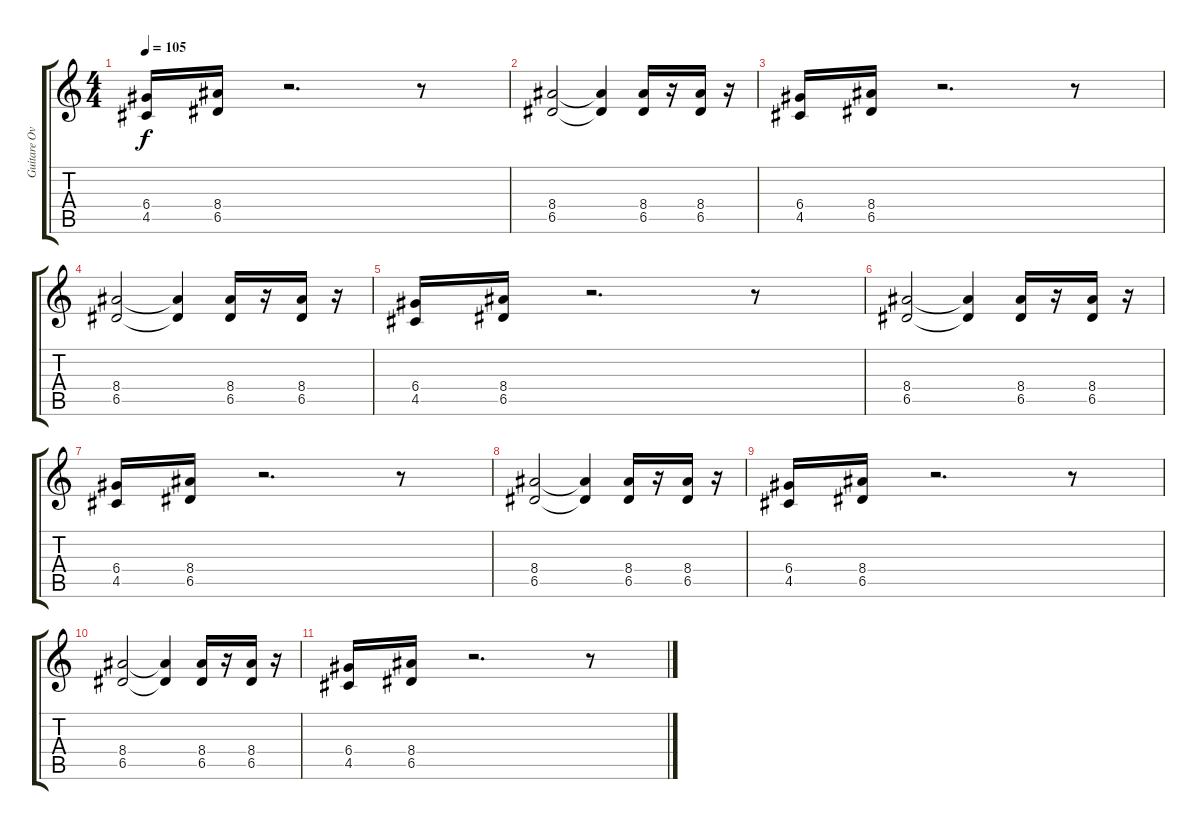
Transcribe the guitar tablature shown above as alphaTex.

\track ("Guitare Overdrive" "Guitare Ov") {instrument overdrivenguitar}
\staff {score tabs}
\tuning (E4 B3 G3 D3 A2 E2) {hide}
\ts (4 4)
\tempo 105
\clef g2
\ks c
(6.4 4.5).16{dy f} (8.4 6.5).16 r.2{d} r.8 |
(8.4 6.5).2 (8.4{t} 6.5{t}).4 (8.4 6.5).16 r.16 (8.4 6.5).16 r.16 |
(6.4 4.5).16 (8.4 6.5).16 r.2{d} r.8 |
(8.4 6.5).2 (8.4{t} 6.5{t}).4 (8.4 6.5).16 r.16 (8.4 6.5).16 r.16 |
(6.4 4.5).16 (8.4 6.5).16 r.2{d} r.8 |
(8.4 6.5).2 (8.4{t} 6.5{t}).4 (8.4 6.5).16 r.16 (8.4 6.5).16 r.16 |
(6.4 4.5).16 (8.4 6.5).16 r.2{d} r.8 |
(8.4 6.5).2 (8.4{t} 6.5{t}).4 (8.4 6.5).16 r.16 (8.4 6.5).16 r.16 |
(6.4 4.5).16 (8.4 6.5).16 r.2{d} r.8 |
(8.4 6.5).2 (8.4{t} 6.5{t}).4 (8.4 6.5).16 r.16 (8.4 6.5).16 r.16 |
(6.4 4.5).16 (8.4 6.5).16 r.2{d} r.8
